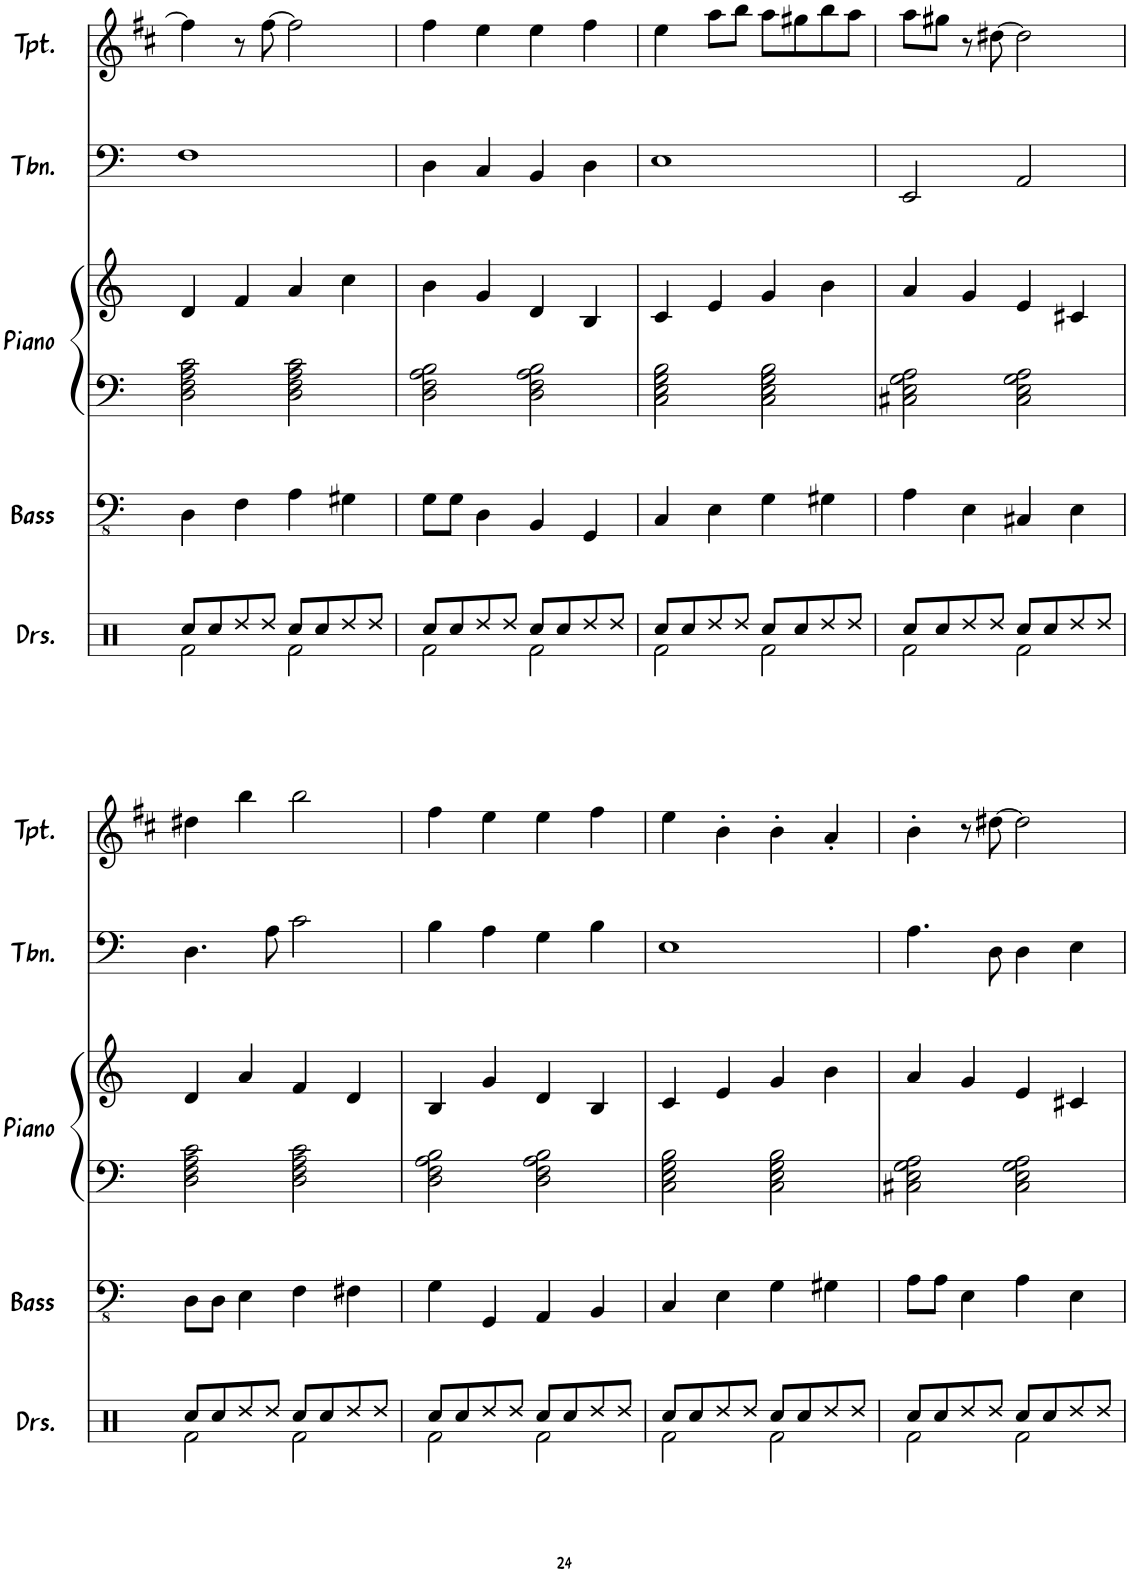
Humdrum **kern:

**kern	**kern	**kern	**kern	**kern	**kern
*part5	*part4	*part3	*part3	*part2	*part1
*staff6	*staff5	*staff4	*staff3	*staff2	*staff1
*I"Drumset	*I"Bass	*I"Piano	*	*I"Trombone	*I"Trumpet
*I'Drs.	*I'Bass	*I'Piano	*	*I'Tbn.	*I'Tpt.
!!LO:PB:g=z
*clefX	*clefFv4	*clefF4	*clefG2	*clefF4	*clefG2
*	*	*	*	*	*Trd1c2
*k[]	*k[]	*k[]	*k[]	*k[]	*k[f#c#]
*M4/4	*M4/4	*M4/4	*M4/4	*M4/4	*M4/4
=181	=181	=181	=181	=181	=181
*^	*	*	*	*	*
8Rcc/L	2Rf\	4DD\	2D\ 2F\ 2A\ 2c\	4d/	1F	4ff#\]
8Rcc/	.	.	.	.	.	.
8Rdd/	.	4FF\	.	4f/	.	8r
8Rdd/J	.	.	.	.	.	[8ff#\
8Rcc/L	2Rf\	4AA\	2D\ 2F\ 2A\ 2c\	4a/	.	2ff#\]
8Rcc/	.	.	.	.	.	.
8Rdd/	.	4GG#X\	.	4cc\	.	.
8Rdd/J	.	.	.	.	.	.
=182	=182	=182	=182	=182	=182	=182
8Rcc/L	2Rf\	8GG\L	2D\ 2F\ 2A\ 2B\	4b\	4D\	4ff#\
8Rcc/	.	8GG\J	.	.	.	.
8Rdd/	.	4DD\	.	4g/	4C/	4ee\
8Rdd/J	.	.	.	.	.	.
8Rcc/L	2Rf\	4BBB/	2D\ 2F\ 2A\ 2B\	4d/	4BB/	4ee\
8Rcc/	.	.	.	.	.	.
8Rdd/	.	4GGG/	.	4B/	4D\	4ff#\
8Rdd/J	.	.	.	.	.	.
=183	=183	=183	=183	=183	=183	=183
8Rcc/L	2Rf\	4CC/	2C\ 2E\ 2G\ 2B\	4c/	1E	4ee\
8Rcc/	.	.	.	.	.	.
8Rdd/	.	4EE\	.	4e/	.	8aa\L
8Rdd/J	.	.	.	.	.	8bb\J
8Rcc/L	2Rf\	4GG\	2C\ 2E\ 2G\ 2B\	4g/	.	8aa\L
8Rcc/	.	.	.	.	.	8gg#X\
8Rdd/	.	4GG#X\	.	4b\	.	8bb\
8Rdd/J	.	.	.	.	.	8aa\J
=184	=184	=184	=184	=184	=184	=184
8Rcc/L	2Rf\	4AA\	2C#X\ 2E\ 2G\ 2A\	4a/	2EE/	8aa\L
8Rcc/	.	.	.	.	.	8gg#X\J
8Rdd/	.	4EE\	.	4g/	.	8r
8Rdd/J	.	.	.	.	.	[8dd#X\
8Rcc/L	2Rf\	4CC#X/	2C#\ 2E\ 2G\ 2A\	4e/	2AA/	2dd#\]
8Rcc/	.	.	.	.	.	.
8Rdd/	.	4EE\	.	4c#X/	.	.
8Rdd/J	.	.	.	.	.	.
!!LO:LB:g=z
=185	=185	=185	=185	=185	=185	=185
8Rcc/L	2Rf\	8DD\L	2D\ 2F\ 2A\ 2c\	4d/	4.D\	4dd#X\
8Rcc/	.	8DD\J	.	.	.	.
8Rdd/	.	4EE\	.	4a/	.	4bb\
8Rdd/J	.	.	.	.	8A\	.
8Rcc/L	2Rf\	4FF\	2D\ 2F\ 2A\ 2c\	4f/	2c\	2bb\
8Rcc/	.	.	.	.	.	.
8Rdd/	.	4FF#X\	.	4d/	.	.
8Rdd/J	.	.	.	.	.	.
=186	=186	=186	=186	=186	=186	=186
8Rcc/L	2Rf\	4GG\	2D\ 2F\ 2A\ 2B\	4B/	4B\	4ff#\
8Rcc/	.	.	.	.	.	.
8Rdd/	.	4GGG/	.	4g/	4A\	4ee\
8Rdd/J	.	.	.	.	.	.
8Rcc/L	2Rf\	4AAA/	2D\ 2F\ 2A\ 2B\	4d/	4G\	4ee\
8Rcc/	.	.	.	.	.	.
8Rdd/	.	4BBB/	.	4B/	4B\	4ff#\
8Rdd/J	.	.	.	.	.	.
=187	=187	=187	=187	=187	=187	=187
8Rcc/L	2Rf\	4CC/	2C\ 2E\ 2G\ 2B\	4c/	1E	4ee\
8Rcc/	.	.	.	.	.	.
8Rdd/	.	4EE\	.	4e/	.	4b'\
8Rdd/J	.	.	.	.	.	.
8Rcc/L	2Rf\	4GG\	2C\ 2E\ 2G\ 2B\	4g/	.	4b'\
8Rcc/	.	.	.	.	.	.
8Rdd/	.	4GG#X\	.	4b\	.	4a'/
8Rdd/J	.	.	.	.	.	.
=188	=188	=188	=188	=188	=188	=188
8Rcc/L	2Rf\	8AA\L	2C#X\ 2E\ 2G\ 2A\	4a/	4.A\	4b'\
8Rcc/	.	8AA\J	.	.	.	.
8Rdd/	.	4EE\	.	4g/	.	8r
8Rdd/J	.	.	.	.	8D\	[8dd#X\
8Rcc/L	2Rf\	4AA\	2C#\ 2E\ 2G\ 2A\	4e/	4D\	2dd#\]
8Rcc/	.	.	.	.	.	.
8Rdd/	.	4EE\	.	4c#X/	4E\	.
8Rdd/J	.	.	.	.	.	.
*v	*v	*	*	*	*	*
=	=	=	=	=	=
*-	*-	*-	*-	*-	*-
